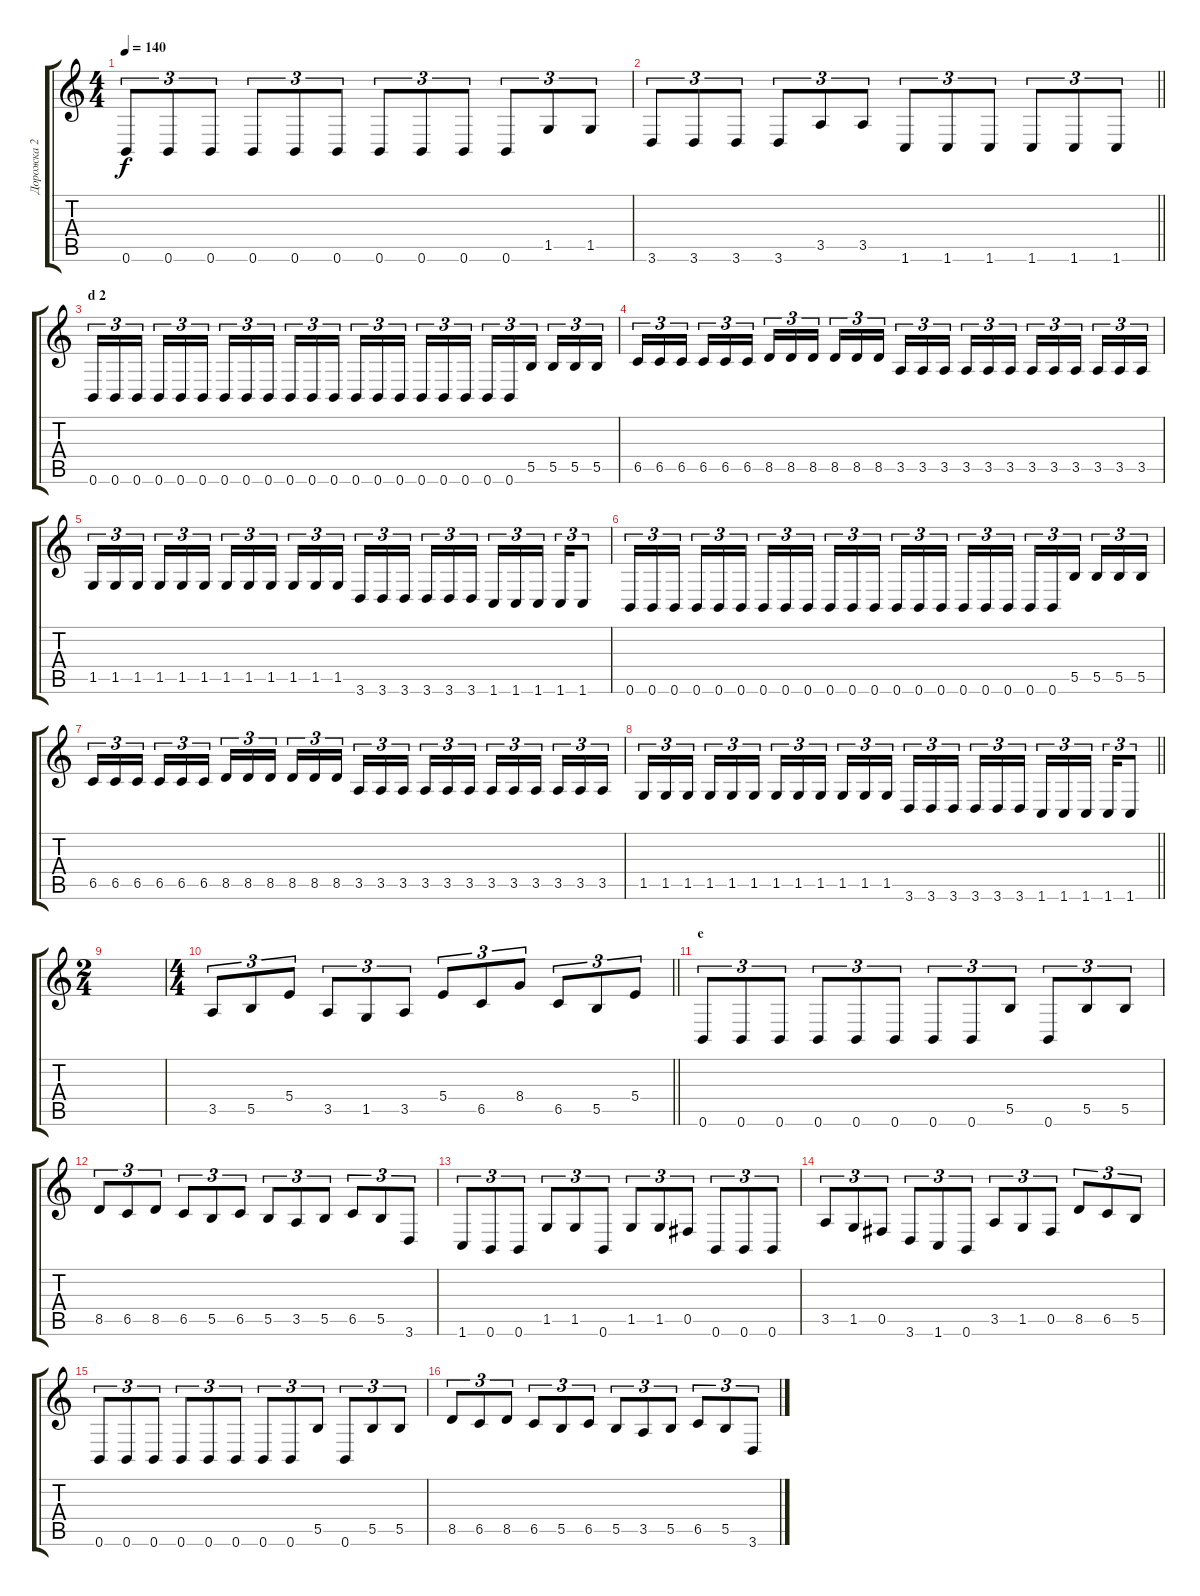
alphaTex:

\track ("Дорожка 2" "Дорожка 2") {instrument distortionguitar}
\staff {score tabs}
\tuning (Db4 Ab3 E3 B2 Gb2 B1) {hide}
\ts (4 4)
\tempo 140
\clef g2
\ks c
0.6.8{tu (3 2) dy f} 0.6.8{tu (3 2)} 0.6.8{tu (3 2)} 0.6.8{tu (3 2)} 0.6.8{tu (3 2)} 0.6.8{tu (3 2)} 0.6.8{tu (3 2)} 0.6.8{tu (3 2)} 0.6.8{tu (3 2)} 0.6.8{tu (3 2)} 1.5.8{tu (3 2)} 1.5.8{tu (3 2)} |
\barLineRight lightlight
3.6.8{tu (3 2)} 3.6.8{tu (3 2)} 3.6.8{tu (3 2)} 3.6.8{tu (3 2)} 3.5.8{tu (3 2)} 3.5.8{tu (3 2)} 1.6.8{tu (3 2)} 1.6.8{tu (3 2)} 1.6.8{tu (3 2)} 1.6.8{tu (3 2)} 1.6.8{tu (3 2)} 1.6.8{tu (3 2)} |
\section ("" "d 2")
0.6.16{tu (3 2)} 0.6.16{tu (3 2)} 0.6.16{tu (3 2) beam splitsecondary} 0.6.16{tu (3 2)} 0.6.16{tu (3 2)} 0.6.16{tu (3 2)} 0.6.16{tu (3 2)} 0.6.16{tu (3 2)} 0.6.16{tu (3 2) beam splitsecondary} 0.6.16{tu (3 2)} 0.6.16{tu (3 2)} 0.6.16{tu (3 2)} 0.6.16{tu (3 2)} 0.6.16{tu (3 2)} 0.6.16{tu (3 2) beam splitsecondary} 0.6.16{tu (3 2)} 0.6.16{tu (3 2)} 0.6.16{tu (3 2)} 0.6.16{tu (3 2)} 0.6.16{tu (3 2)} 5.5.16{tu (3 2) beam splitsecondary} 5.5.16{tu (3 2)} 5.5.16{tu (3 2)} 5.5.16{tu (3 2)} |
6.5.16{tu (3 2)} 6.5.16{tu (3 2)} 6.5.16{tu (3 2) beam splitsecondary} 6.5.16{tu (3 2)} 6.5.16{tu (3 2)} 6.5.16{tu (3 2)} 8.5.16{tu (3 2)} 8.5.16{tu (3 2)} 8.5.16{tu (3 2) beam splitsecondary} 8.5.16{tu (3 2)} 8.5.16{tu (3 2)} 8.5.16{tu (3 2)} 3.5.16{tu (3 2)} 3.5.16{tu (3 2)} 3.5.16{tu (3 2) beam splitsecondary} 3.5.16{tu (3 2)} 3.5.16{tu (3 2)} 3.5.16{tu (3 2)} 3.5.16{tu (3 2)} 3.5.16{tu (3 2)} 3.5.16{tu (3 2) beam splitsecondary} 3.5.16{tu (3 2)} 3.5.16{tu (3 2)} 3.5.16{tu (3 2)} |
1.5.16{tu (3 2)} 1.5.16{tu (3 2)} 1.5.16{tu (3 2) beam splitsecondary} 1.5.16{tu (3 2)} 1.5.16{tu (3 2)} 1.5.16{tu (3 2)} 1.5.16{tu (3 2)} 1.5.16{tu (3 2)} 1.5.16{tu (3 2) beam splitsecondary} 1.5.16{tu (3 2)} 1.5.16{tu (3 2)} 1.5.16{tu (3 2)} 3.6.16{tu (3 2)} 3.6.16{tu (3 2)} 3.6.16{tu (3 2) beam splitsecondary} 3.6.16{tu (3 2)} 3.6.16{tu (3 2)} 3.6.16{tu (3 2)} 1.6.16{tu (3 2)} 1.6.16{tu (3 2)} 1.6.16{tu (3 2) beam splitsecondary} 1.6.16{tu (3 2)} 1.6.8{tu (3 2)} |
0.6.16{tu (3 2)} 0.6.16{tu (3 2)} 0.6.16{tu (3 2) beam splitsecondary} 0.6.16{tu (3 2)} 0.6.16{tu (3 2)} 0.6.16{tu (3 2)} 0.6.16{tu (3 2)} 0.6.16{tu (3 2)} 0.6.16{tu (3 2) beam splitsecondary} 0.6.16{tu (3 2)} 0.6.16{tu (3 2)} 0.6.16{tu (3 2)} 0.6.16{tu (3 2)} 0.6.16{tu (3 2)} 0.6.16{tu (3 2) beam splitsecondary} 0.6.16{tu (3 2)} 0.6.16{tu (3 2)} 0.6.16{tu (3 2)} 0.6.16{tu (3 2)} 0.6.16{tu (3 2)} 5.5.16{tu (3 2) beam splitsecondary} 5.5.16{tu (3 2)} 5.5.16{tu (3 2)} 5.5.16{tu (3 2)} |
6.5.16{tu (3 2)} 6.5.16{tu (3 2)} 6.5.16{tu (3 2) beam splitsecondary} 6.5.16{tu (3 2)} 6.5.16{tu (3 2)} 6.5.16{tu (3 2)} 8.5.16{tu (3 2)} 8.5.16{tu (3 2)} 8.5.16{tu (3 2) beam splitsecondary} 8.5.16{tu (3 2)} 8.5.16{tu (3 2)} 8.5.16{tu (3 2)} 3.5.16{tu (3 2)} 3.5.16{tu (3 2)} 3.5.16{tu (3 2) beam splitsecondary} 3.5.16{tu (3 2)} 3.5.16{tu (3 2)} 3.5.16{tu (3 2)} 3.5.16{tu (3 2)} 3.5.16{tu (3 2)} 3.5.16{tu (3 2) beam splitsecondary} 3.5.16{tu (3 2)} 3.5.16{tu (3 2)} 3.5.16{tu (3 2)} |
\barLineRight lightlight
1.5.16{tu (3 2)} 1.5.16{tu (3 2)} 1.5.16{tu (3 2) beam splitsecondary} 1.5.16{tu (3 2)} 1.5.16{tu (3 2)} 1.5.16{tu (3 2)} 1.5.16{tu (3 2)} 1.5.16{tu (3 2)} 1.5.16{tu (3 2) beam splitsecondary} 1.5.16{tu (3 2)} 1.5.16{tu (3 2)} 1.5.16{tu (3 2)} 3.6.16{tu (3 2)} 3.6.16{tu (3 2)} 3.6.16{tu (3 2) beam splitsecondary} 3.6.16{tu (3 2)} 3.6.16{tu (3 2)} 3.6.16{tu (3 2)} 1.6.16{tu (3 2)} 1.6.16{tu (3 2)} 1.6.16{tu (3 2) beam splitsecondary} 1.6.16{tu (3 2)} 1.6.8{tu (3 2)} |
\ts (2 4)
\section ("" " ")
|
\ts (4 4)
\barLineRight lightlight
3.5.8{tu (3 2)} 5.5.8{tu (3 2)} 5.4.8{tu (3 2)} 3.5.8{tu (3 2)} 1.5.8{tu (3 2)} 3.5.8{tu (3 2)} 5.4.8{tu (3 2)} 6.5.8{tu (3 2)} 8.4.8{tu (3 2)} 6.5.8{tu (3 2)} 5.5.8{tu (3 2)} 5.4.8{tu (3 2)} |
\section ("" "e")
0.6.8{tu (3 2)} 0.6.8{tu (3 2)} 0.6.8{tu (3 2)} 0.6.8{tu (3 2)} 0.6.8{tu (3 2)} 0.6.8{tu (3 2)} 0.6.8{tu (3 2)} 0.6.8{tu (3 2)} 5.5.8{tu (3 2)} 0.6.8{tu (3 2)} 5.5.8{tu (3 2)} 5.5.8{tu (3 2)} |
8.5.8{tu (3 2)} 6.5.8{tu (3 2)} 8.5.8{tu (3 2)} 6.5.8{tu (3 2)} 5.5.8{tu (3 2)} 6.5.8{tu (3 2)} 5.5.8{tu (3 2)} 3.5.8{tu (3 2)} 5.5.8{tu (3 2)} 6.5.8{tu (3 2)} 5.5.8{tu (3 2)} 3.6.8{tu (3 2)} |
1.6.8{tu (3 2)} 0.6.8{tu (3 2)} 0.6.8{tu (3 2)} 1.5.8{tu (3 2)} 1.5.8{tu (3 2)} 0.6.8{tu (3 2)} 1.5.8{tu (3 2)} 1.5.8{tu (3 2)} 0.5.8{tu (3 2)} 0.6.8{tu (3 2)} 0.6.8{tu (3 2)} 0.6.8{tu (3 2)} |
3.5.8{tu (3 2)} 1.5.8{tu (3 2)} 0.5.8{tu (3 2)} 3.6.8{tu (3 2)} 1.6.8{tu (3 2)} 0.6.8{tu (3 2)} 3.5.8{tu (3 2)} 1.5.8{tu (3 2)} 0.5.8{tu (3 2)} 8.5.8{tu (3 2)} 6.5.8{tu (3 2)} 5.5.8{tu (3 2)} |
0.6.8{tu (3 2)} 0.6.8{tu (3 2)} 0.6.8{tu (3 2)} 0.6.8{tu (3 2)} 0.6.8{tu (3 2)} 0.6.8{tu (3 2)} 0.6.8{tu (3 2)} 0.6.8{tu (3 2)} 5.5.8{tu (3 2)} 0.6.8{tu (3 2)} 5.5.8{tu (3 2)} 5.5.8{tu (3 2)} |
8.5.8{tu (3 2)} 6.5.8{tu (3 2)} 8.5.8{tu (3 2)} 6.5.8{tu (3 2)} 5.5.8{tu (3 2)} 6.5.8{tu (3 2)} 5.5.8{tu (3 2)} 3.5.8{tu (3 2)} 5.5.8{tu (3 2)} 6.5.8{tu (3 2)} 5.5.8{tu (3 2)} 3.6.8{tu (3 2)}
